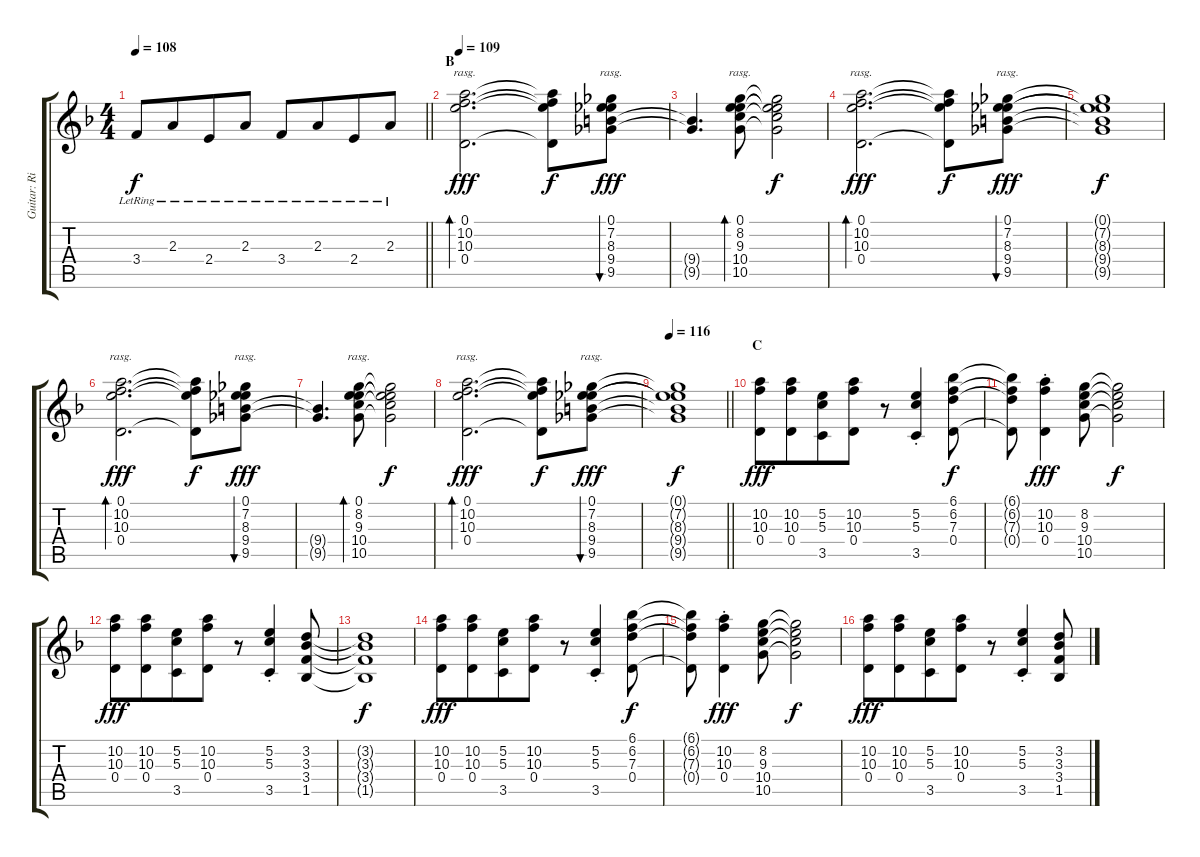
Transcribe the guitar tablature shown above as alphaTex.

\track ("Guitar: Rik" "Guitar: Ri") {instrument electricguitarclean}
\staff {score tabs}
\tuning (E4 B3 G3 D3 A2 E2) {hide}
\ts (4 4)
\tempo 108
\clef g2
\barLineRight lightlight
\ks f
3.4{lr}.8{dy f} 2.3{lr}.8{beam merge} 2.4{lr}.8 2.3{lr}.8 3.4{lr}.8 2.3{lr}.8{beam merge} 2.4{lr}.8 2.3{lr}.8 |
\section ("" "B")
\tempo 109
(0.1 10.2 10.3 0.4).2{d bd 60 rasg ii dy fff} (0.1{t} 10.2{t} 10.3{t} 0.4{t}).8{dy f} (0.1 7.2 8.3 9.4 9.5).8{bu 120 rasg ii dy fff} |
(9.4{t} 9.5{t}).4{d} (0.1 8.2 9.3 10.4 10.5).8{bd 120 rasg ii} (0.1{t} 8.2{t} 9.3{t} 10.4{t} 10.5{t}).2{dy f} |
(0.1 10.2 10.3 0.4).2{d bd 60 rasg ii dy fff} (0.1{t} 10.2{t} 10.3{t} 0.4{t}).8{dy f} (0.1 7.2 8.3 9.4 9.5).8{bu 120 rasg ii dy fff} |
(0.1{t} 7.2{t} 8.3{t} 9.4{t} 9.5{t}).1{dy f} |
(0.1 10.2 10.3 0.4).2{d bd 60 rasg ii dy fff} (0.1{t} 10.2{t} 10.3{t} 0.4{t}).8{dy f} (0.1 7.2 8.3 9.4 9.5).8{bu 120 rasg ii dy fff} |
(9.4{t} 9.5{t}).4{d} (0.1 8.2 9.3 10.4 10.5).8{bd 120 rasg ii} (0.1{t} 8.2{t} 9.3{t} 10.4{t} 10.5{t}).2{dy f} |
(0.1 10.2 10.3 0.4).2{d bd 60 rasg ii dy fff} (0.1{t} 10.2{t} 10.3{t} 0.4{t}).8{dy f} (0.1 7.2 8.3 9.4 9.5).8{bu 120 rasg ii dy fff} |
\tempo 116
\barLineRight lightlight
(0.1{t} 7.2{t} 8.3{t} 9.4{t} 9.5{t}).1{dy f} |
\section ("" "C")
(10.2 10.3 0.4).8{dy fff instrument distortionguitar} (10.2 10.3 0.4).8{beam merge} (5.2 5.3 3.5).8 (10.2 10.3 0.4).8 r.8 (5.2{st} 5.3{st} 3.5{st}).4 (6.1 6.2 7.3 0.4).8{dy f} |
(6.1{t} 6.2{t} 7.3{t} 0.4{t}).8 (10.2{st} 10.3{st} 0.4{st}).4{dy fff} (8.2 9.3 10.4 10.5).8 (8.2{t} 9.3{t} 10.4{t} 10.5{t}).2{dy f} |
(10.2 10.3 0.4).8{dy fff} (10.2 10.3 0.4).8{beam merge} (5.2 5.3 3.5).8 (10.2 10.3 0.4).8 r.8 (5.2{st} 5.3{st} 3.5{st}).4 (3.2 3.3 3.4 1.5).8 |
(3.2{t} 3.3{t} 3.4{t} 1.5{t}).1{dy f} |
(10.2 10.3 0.4).8{dy fff} (10.2 10.3 0.4).8{beam merge} (5.2 5.3 3.5).8 (10.2 10.3 0.4).8 r.8 (5.2{st} 5.3{st} 3.5{st}).4 (6.1 6.2 7.3 0.4).8{dy f} |
(6.1{t} 6.2{t} 7.3{t} 0.4{t}).8 (10.2{st} 10.3{st} 0.4{st}).4{dy fff} (8.2 9.3 10.4 10.5).8 (8.2{t} 9.3{t} 10.4{t} 10.5{t}).2{dy f} |
(10.2 10.3 0.4).8{dy fff} (10.2 10.3 0.4).8{beam merge} (5.2 5.3 3.5).8 (10.2 10.3 0.4).8 r.8 (5.2{st} 5.3{st} 3.5{st}).4 (3.2 3.3 3.4 1.5).8
